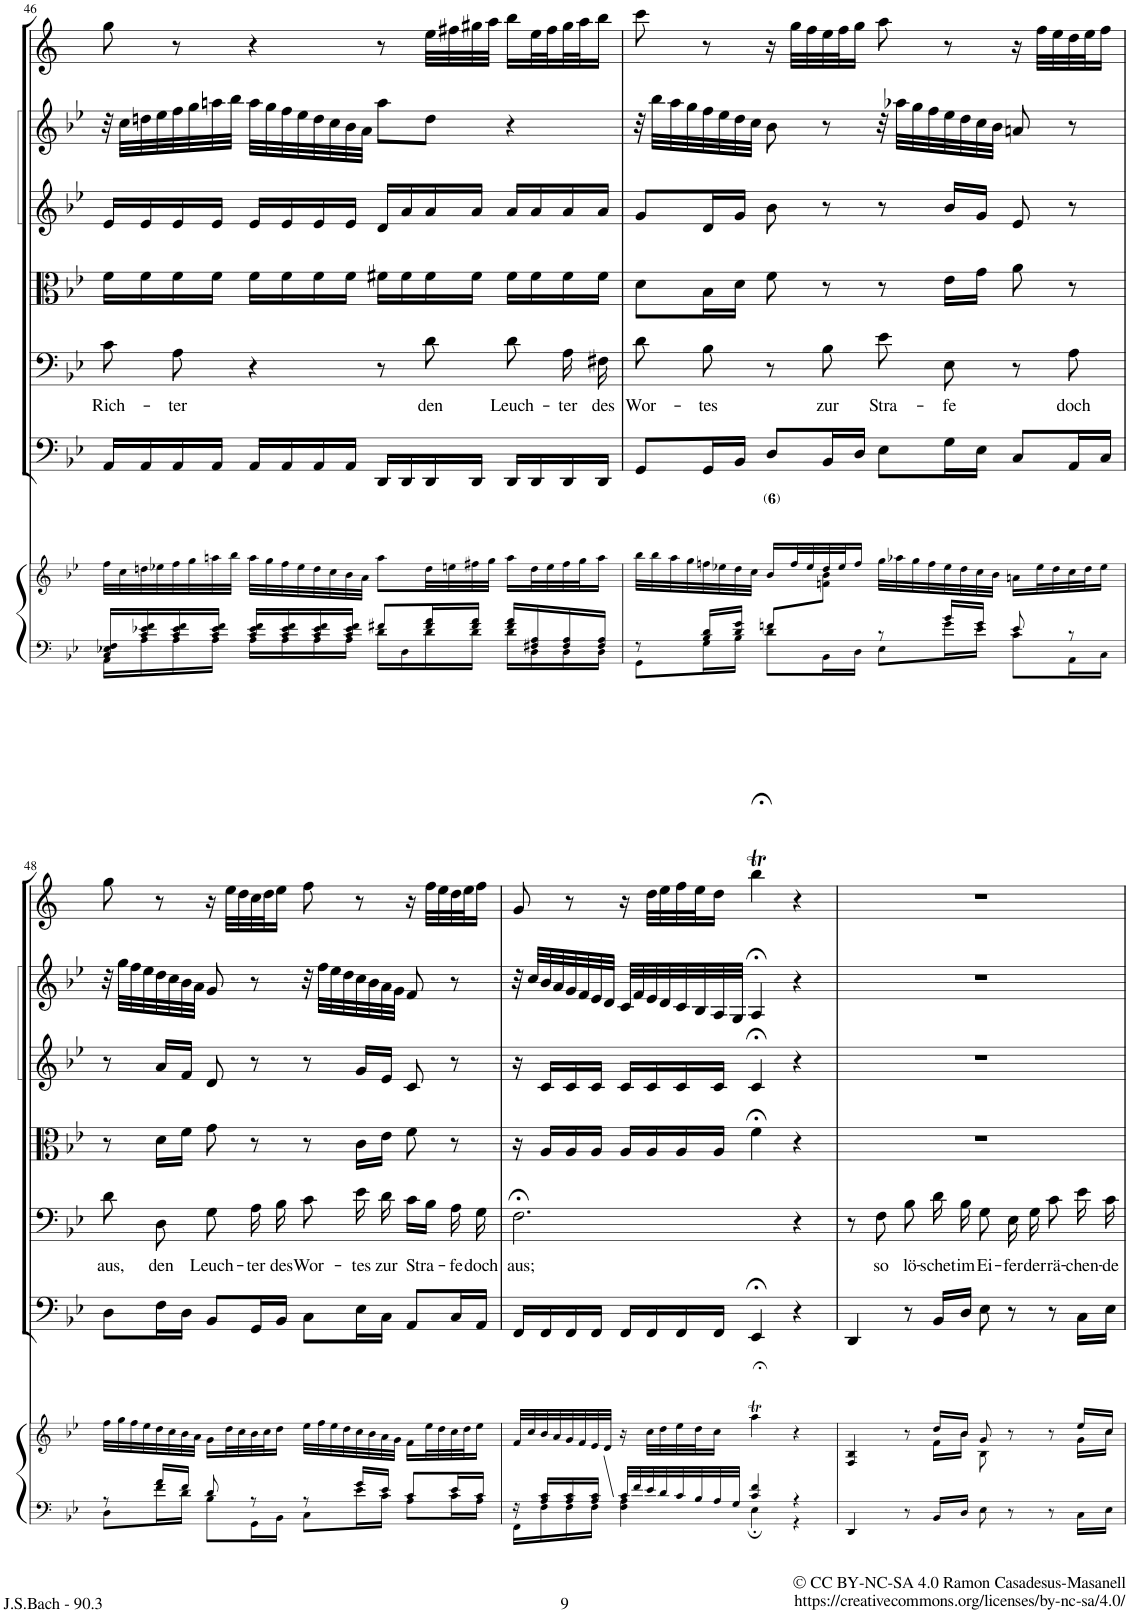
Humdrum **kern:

**kern	**kern	**kern	**kern	**text	**kern	**kern	**kern	**kern
*part7	*part7	*part6	*part5	*part5	*part4	*part3	*part2	*part1
*staff8	*staff7	*staff6	*staff5	*staff5	*staff4	*staff3	*staff2	*staff1
*I"Piano reduction	*	*I"Continuo	*I"Basso	*	*I"Viola	*I"Violino II	*I"Violino I	*I"Tromba
*I'Pno	*	*	*	*	*	*	*	*
!!LO:PB:g=z
*clefF4	*clefG2	*clefF4	*clefF4	*	*clefC3	*clefG2	*clefG2	*clefG2
*	*	*	*	*	*	*	*	*Trd1c2
*k[b-e-]	*k[b-e-]	*k[b-e-]	*k[b-e-]	*	*k[b-e-]	*k[b-e-]	*k[b-e-]	*k[]
*M4/4	*M4/4	*M4/4	*M4/4	*	*M4/4	*M4/4	*M4/4	*M4/4
*met(c)	*met(c)	*met(c)	*met(c)	*	*met(c)	*met(c)	*met(c)	*met(c)
=46	=46	=46	=46	=46	=46	=46	=46	=46
*^	*	*	*	*	*	*	*	*
!	!	!	!	!	!LO:LY:b	!	!	!	!
16C/ 16E-X/ 16F/LL	16AA\LL	32ff\LLL	16AA/LL	8c\	Rich-	16f\LL	16e-/LL	32r	8gg\
.	.	32cc\	.	.	.	.	.	32cc\LLL	.
16c/ 16e-X/ 16f/	16A\	32ddn\	16AA/	.	.	16f\	16e-/	32ddn\	.
.	.	32ee-X\	.	.	.	.	.	32ee-\	.
!	!	!	!	!	!LO:LY:b	!	!	!	!
16c/ 16e-/ 16f/	16A\	32ff\	16AA/	8A\	ter	16f\	16e-/	32ff\	8r
.	.	32gg\	.	.	.	.	.	32gg\	.
16c/ 16e-/ 16f/JJ	16A\JJ	32aan\	16AA/JJ	.	.	16f\JJ	16e-/JJ	32aan\	.
.	.	32bb-\JJJ	.	.	.	.	.	32bb-\JJJ	.
16c/ 16e-/ 16f/LL	16A\LL	32aa\LLL	16AA/LL	4r	.	16f\LL	16e-/LL	32aa\LLL	4r
.	.	32gg\	.	.	.	.	.	32gg\	.
16c/ 16e-/ 16f/	16A\	32ff\	16AA/	.	.	16f\	16e-/	32ff\	.
.	.	32ee-\	.	.	.	.	.	32ee-\	.
16c/ 16e-/ 16f/	16A\	32dd\	16AA/	.	.	16f\	16e-/	32dd\	.
.	.	32cc\	.	.	.	.	.	32cc\	.
16c/ 16e-/ 16f/JJ	16A\JJ	32b-\	16AA/JJ	.	.	16f\JJ	16e-/JJ	32b-\	.
.	.	32a\JJJ	.	.	.	.	.	32a\JJJ	.
8f#X/L	16d\LL	8aa\L	16DD/LL	8r	.	16f#X\LL	16d/LL	8aa\L	8r
.	16D\	.	16DD/	.	.	16f#\	16a/	.	.
!	!	!	!	!	!LO:LY:b	!	!	!	!
16f#/ 16a/L	16d\	32dd\LL	16DD/	8d\	den	16f#\	16a/	8dd\J	32ee\LLL
.	.	32een\	.	.	.	.	.	.	32ff#X\
16f#/ 16a/JJ	16d\JJ	32ff#X\	16DD/JJ	.	.	16f#\JJ	16a/JJ	.	32gg#X\
.	.	32gg\JJJ	.	.	.	.	.	.	32aa\JJJ
!	!	!	!	!	!LO:LY:b	!	!	!	!
16f#/ 16a/LL	16d\LL	16aa\LL	16DD/LL	8d\	Leuch-	16f#\LL	16a/LL	4r	16bb\LL
16F#X/ 16A/	16D\	32dd\L	16DD/	.	.	16f#\	16a/	.	32ee\L
.	.	32ee\	.	.	.	.	.	.	32ff#\J
!	!	!	!	!	!LO:LY:b	!	!	!	!
16F#/ 16A/	16D\	32ff#\	16DD/	16A\	ter	16f#\	16a/	.	32gg#\L
.	.	32gg\J	.	.	.	.	.	.	32aa\J
!	!	!	!	!	!LO:LY:b	!	!	!	!
16F#/ 16A/JJ	16D\JJ	16aa\JJ	16DD/JJ	16F#X\	des	16f#\JJ	16a/JJ	.	16bb\JJ
=47	=47	=47	=47	=47	=47	=47	=47	=47	=47
*	*	*^	*	*	*	*	*	*	*
!	!	!	!	!	!	!LO:LY:b	!	!	!	!
8r	8GG\L	32bb-\LLL	4.ryy	8GG/L	8d\	Wor-	8d\L	8g/L	32r	8ccc\
.	.	32bb-\	.	.	.	.	.	.	32bb-\LLL	.
.	.	32aa\	.	.	.	.	.	.	32aa\	.
.	.	32gg\	.	.	.	.	.	.	32gg\	.
!	!	!	!	!	!	!LO:LY:b	!	!	!	!
16B-/ 16d/LL	16G\L	32ffn\	.	16GG/L	8B-\	tes	16B-\L	16d/L	32ff\	8r
.	.	32ee-X\	.	.	.	.	.	.	32ee-\	.
16d/ 16g/JJ	16B-\JJ	32dd\	.	16BB-/JJ	.	.	16d\JJ	16g/JJ	32dd\	.
.	.	32cc\JJJ	.	.	.	.	.	.	32cc\JJJ	.
8fn/L	8d\L	16b-/LL	.	8D/L	8r	.	8f\	8b-\	8b-\	16r
.	.	32ff/L	.	.	.	.	.	.	.	32gg\LLL
.	.	32ee-/	.	.	.	.	.	.	.	32ff\
!	!	!	!	!	!	!LO:LY:b	!	!	!	!
8ryy	16BB-\L	32dd/	8fn\ 8b-\J	16BB-/L	8B-\	zur	8r	8r	8r	32ee\
.	.	32ee-/J	.	.	.	.	.	.	.	32ff\J
.	16D\JJ	16ff/JJ	.	16D/JJ	.	.	.	.	.	16gg\JJ
!	!	!	!	!	!	!LO:LY:b	!	!	!	!
8r	8E-\L	32gg\LLL	2ryy	8E-\L	8e-\	Stra-	8r	8r	32r	8aa\
.	.	32aa-X\	.	.	.	.	.	.	32aa-X\LLL	.
.	.	32gg\	.	.	.	.	.	.	32gg\	.
.	.	32ff\	.	.	.	.	.	.	32ff\	.
!	!	!	!	!	!	!LO:LY:b	!	!	!	!
16b-/LL	16g\L	32ee-\	.	16G\L	8E-\	fe	16e-\LL	16b-/LL	32ee-\	8r
.	.	32dd\	.	.	.	.	.	.	32dd\	.
16g/JJ	16e-\JJ	32cc\	.	16E-\JJ	.	.	16g\JJ	16g/JJ	32cc\	.
.	.	32b-\JJJ	.	.	.	.	.	.	32b-\JJJ	.
8e-/	8c\L	16an\LL	.	8C/L	8r	.	8a\	8e-/	8an/	16r
.	.	32ee-\L	.	.	.	.	.	.	.	32ff\LLL
.	.	32dd\	.	.	.	.	.	.	.	32ee\
!	!	!	!	!	!	!LO:LY:b	!	!	!	!
8r	16AA\L	32cc\	.	16AA/L	8A\	doch	8r	8r	8r	32dd\
.	.	32dd\J	.	.	.	.	.	.	.	32ee\J
.	16C\JJ	16ee-\JJ	.	16C/JJ	.	.	.	.	.	16ff\JJ
*	*	*v	*v	*	*	*	*	*	*	*
!!LO:LB:g=z
=48	=48	=48	=48	=48	=48	=48	=48	=48	=48
!	!	!	!	!	!LO:LY:b	!	!	!	!
8r	8D\L	32ff\LLL	8D\L	8d\	aus,	8r	8r	32r	8gg\
.	.	32gg\	.	.	.	.	.	32gg\LLL	.
.	.	32ff\	.	.	.	.	.	32ff\	.
.	.	32ee-\	.	.	.	.	.	32ee-\	.
!	!	!	!	!	!LO:LY:b	!	!	!	!
16a/LL	16f\L	32dd\	16F\L	8D\	den	16d\LL	16a/LL	32dd\	8r
.	.	32cc\	.	.	.	.	.	32cc\	.
16f/JJ	16d\JJ	32b-\	16D\JJ	.	.	16f\JJ	16f/JJ	32b-\	.
.	.	32a\JJJ	.	.	.	.	.	32a\JJJ	.
!	!	!	!	!	!LO:LY:b	!	!	!	!
8d/	8B-\L	16g\LL	8BB-/L	8G\	Leuch-	8g\	8d/	8g/	16r
.	.	32dd\L	.	.	.	.	.	.	32ee\LLL
.	.	32cc\	.	.	.	.	.	.	32dd\
!	!	!	!	!	!LO:LY:b	!	!	!	!
8r	16GG\L	32b-\	16GG/L	16A\	ter	8r	8r	8r	32cc\
.	.	32cc\J	.	.	.	.	.	.	32dd\J
!	!	!	!	!	!LO:LY:b	!	!	!	!
.	16BB-\JJ	16dd\JJ	16BB-/JJ	16B-\	des	.	.	.	16ee\JJ
!	!	!	!	!	!LO:LY:b	!	!	!	!
8r	8C\L	32ee-\LLL	8C\L	8c\	Wor-	8r	8r	32r	8ff\
.	.	32ff\	.	.	.	.	.	32ff\LLL	.
.	.	32ee-\	.	.	.	.	.	32ee-\	.
.	.	32dd\	.	.	.	.	.	32dd\	.
!	!	!	!	!	!LO:LY:b	!	!	!	!
16g/LL	16e-\L	32cc\	16E-\L	16e-\	tes	16c\LL	16g/LL	32cc\	8r
.	.	32b-\	.	.	.	.	.	32b-\	.
!	!	!	!	!	!LO:LY:b	!	!	!	!
16e-/JJ	16c\JJ	32a\	16C\JJ	16d\	zur	16e-\JJ	16e-/JJ	32a\	.
.	.	32g\JJJ	.	.	.	.	.	32g\JJJ	.
!	!	!	!	!	!LO:LY:b	!	!	!	!
8c/L	8A\L	16f\LL	8AA/L	16c\LL	Stra-	8f\	8c/	8f/	16r
.	.	32ee-\L	.	16B-\JJ	.	.	.	.	32ff\LLL
.	.	32dd\	.	.	.	.	.	.	32ee\
!	!	!	!	!	!LO:LY:b	!	!	!	!
16e-/L	16c\L	32cc\	16C/L	16A\	-fe	8r	8r	8r	32dd\
.	.	32dd\J	.	.	.	.	.	.	32ee\J
!	!	!	!	!	!LO:LY:b	!	!	!	!
16c/JJ	16A\JJ	16ee-\JJ	16AA/JJ	16G\	doch	.	.	.	16ff\JJ
=49	=49	=49	=49	=49	=49	=49	=49	=49	=49
*	*	*^	*	*	*	*	*	*	*
!	!	!	!	!	!	!LO:LY:b	!	!	!	!
16r	16FF\LL	32f/LLL	4ryy	16FF/LL	2.F;<\	aus;	16r	16r	32r	8g/
.	.	32cc/	.	.	.	.	.	.	32cc/LLL	.
16A/ 16c/LL	16F\	32b-/	.	16FF/	.	.	16A/LL	16c/LL	32b-/	.
.	.	32a/	.	.	.	.	.	.	32a/	.
16A/ 16c/	16F\	32g/	.	16FF/	.	.	16A/	16c/	32g/	8r
.	.	32f/	.	.	.	.	.	.	32f/	.
16A/ 16c/JJ	16F\JJ	32e-/	.	16FF/JJ	.	.	16A/JJ	16c/JJ	32e-/	.
.	.	32d/JJJ	.	.	.	.	.	.	32d/JJJ	.
32c/LLL	4F\ 4A\	16r	16ryy	16FF/LL	.	.	16A/LL	16c/LL	32c/LLL	16r
32f/	.	.	.	.	.	.	.	.	32f/	.
32e-/	.	32cc\LLL	16ryy	16FF/	.	.	16A/	16c/	32e-/	32dd\LLL
32d/	.	32dd\	.	.	.	.	.	.	32d/	32ee\
32c/	.	32ee-\	8ryy	16FF/	.	.	16A/	16c/	32c/	32ff\
32B-/	.	32dd\J	.	.	.	.	.	.	32B-/	32ee\J
32A/	.	16cc\JJ	.	16FF/JJ	.	.	16A/JJ	16c/JJ	32A/	16dd\JJ
32G/JJJ	.	.	.	.	.	.	.	.	32G/JJJ	.
4c/ 4f/	4E-;\	4aa;<t\	4ryy	4EE-;</	.	.	4f;<\	4c;</	4A;</	4bb;<t\
4r	4r	4r	4ryy	4r	4r	.	4r	4r	4r	4r
*v	*v	*	*	*	*	*	*	*	*	*
=50	=50	=50	=50	=50	=50	=50	=50	=50	=50
4DD/	4F/ 4B-/	4ryy	4DD/	8r	.	1r	1r	1r	1r
!	!	!	!	!	!LO:LY:b	!	!	!	!
.	.	.	.	8F\	so	.	.	.	.
!	!	!	!	!	!LO:LY:b	!	!	!	!
8r	8r	8ryy	8r	8B-\	lö-	.	.	.	.
!	!	!	!	!	!LO:LY:b	!	!	!	!
16BB-/LL	16dd/LL	16f\LL	16BB-/LL	16d\	schet	.	.	.	.
!	!	!	!	!	!LO:LY:b	!	!	!	!
16D/JJ	16b-/JJ	16b-\JJ	16D/JJ	16B-\	im	.	.	.	.
!	!	!	!	!	!LO:LY:b	!	!	!	!
8E-\	8g/	8B-\	8E-\	8G\	Ei-	.	.	.	.
!	!	!	!	!	!LO:LY:b	!	!	!	!
8r	8r	8ryy	8r	16E-\	fer	.	.	.	.
!	!	!	!	!	!LO:LY:b	!	!	!	!
.	.	.	.	16G\	der	.	.	.	.
!	!	!	!	!	!LO:LY:b	!	!	!	!
8r	8r	8ryy	8r	8c\	rä-	.	.	.	.
!	!	!	!	!	!LO:LY:b	!	!	!	!
16C\LL	16ee-/LL	16g\LL	16C\LL	16e-\	chen-	.	.	.	.
!	!	!	!	!	!LO:LY:b	!	!	!	!
16E-\JJ	16cc/JJ	16cc\JJ	16E-\JJ	16c\	de	.	.	.	.
*	*v	*v	*	*	*	*	*	*	*
=	=	=	=	=	=	=	=	=
*-	*-	*-	*-	*-	*-	*-	*-	*-
